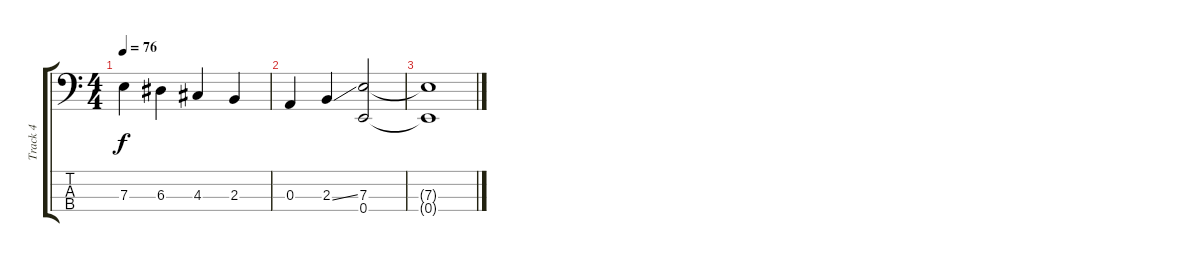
\track ("Track 4" "Track 4") {instrument electricbassfinger}
\staff {score tabs}
\tuning (G2 D2 A1 E1) {hide}
\ts (4 4)
\tempo 76
\clef f4
\ks c
7.3.4{dy f} 6.3.4 4.3.4 2.3.4 |
0.3.4 2.3{ss}.4 (7.3 0.4).2 |
(7.3{t} 0.4{t}).1
